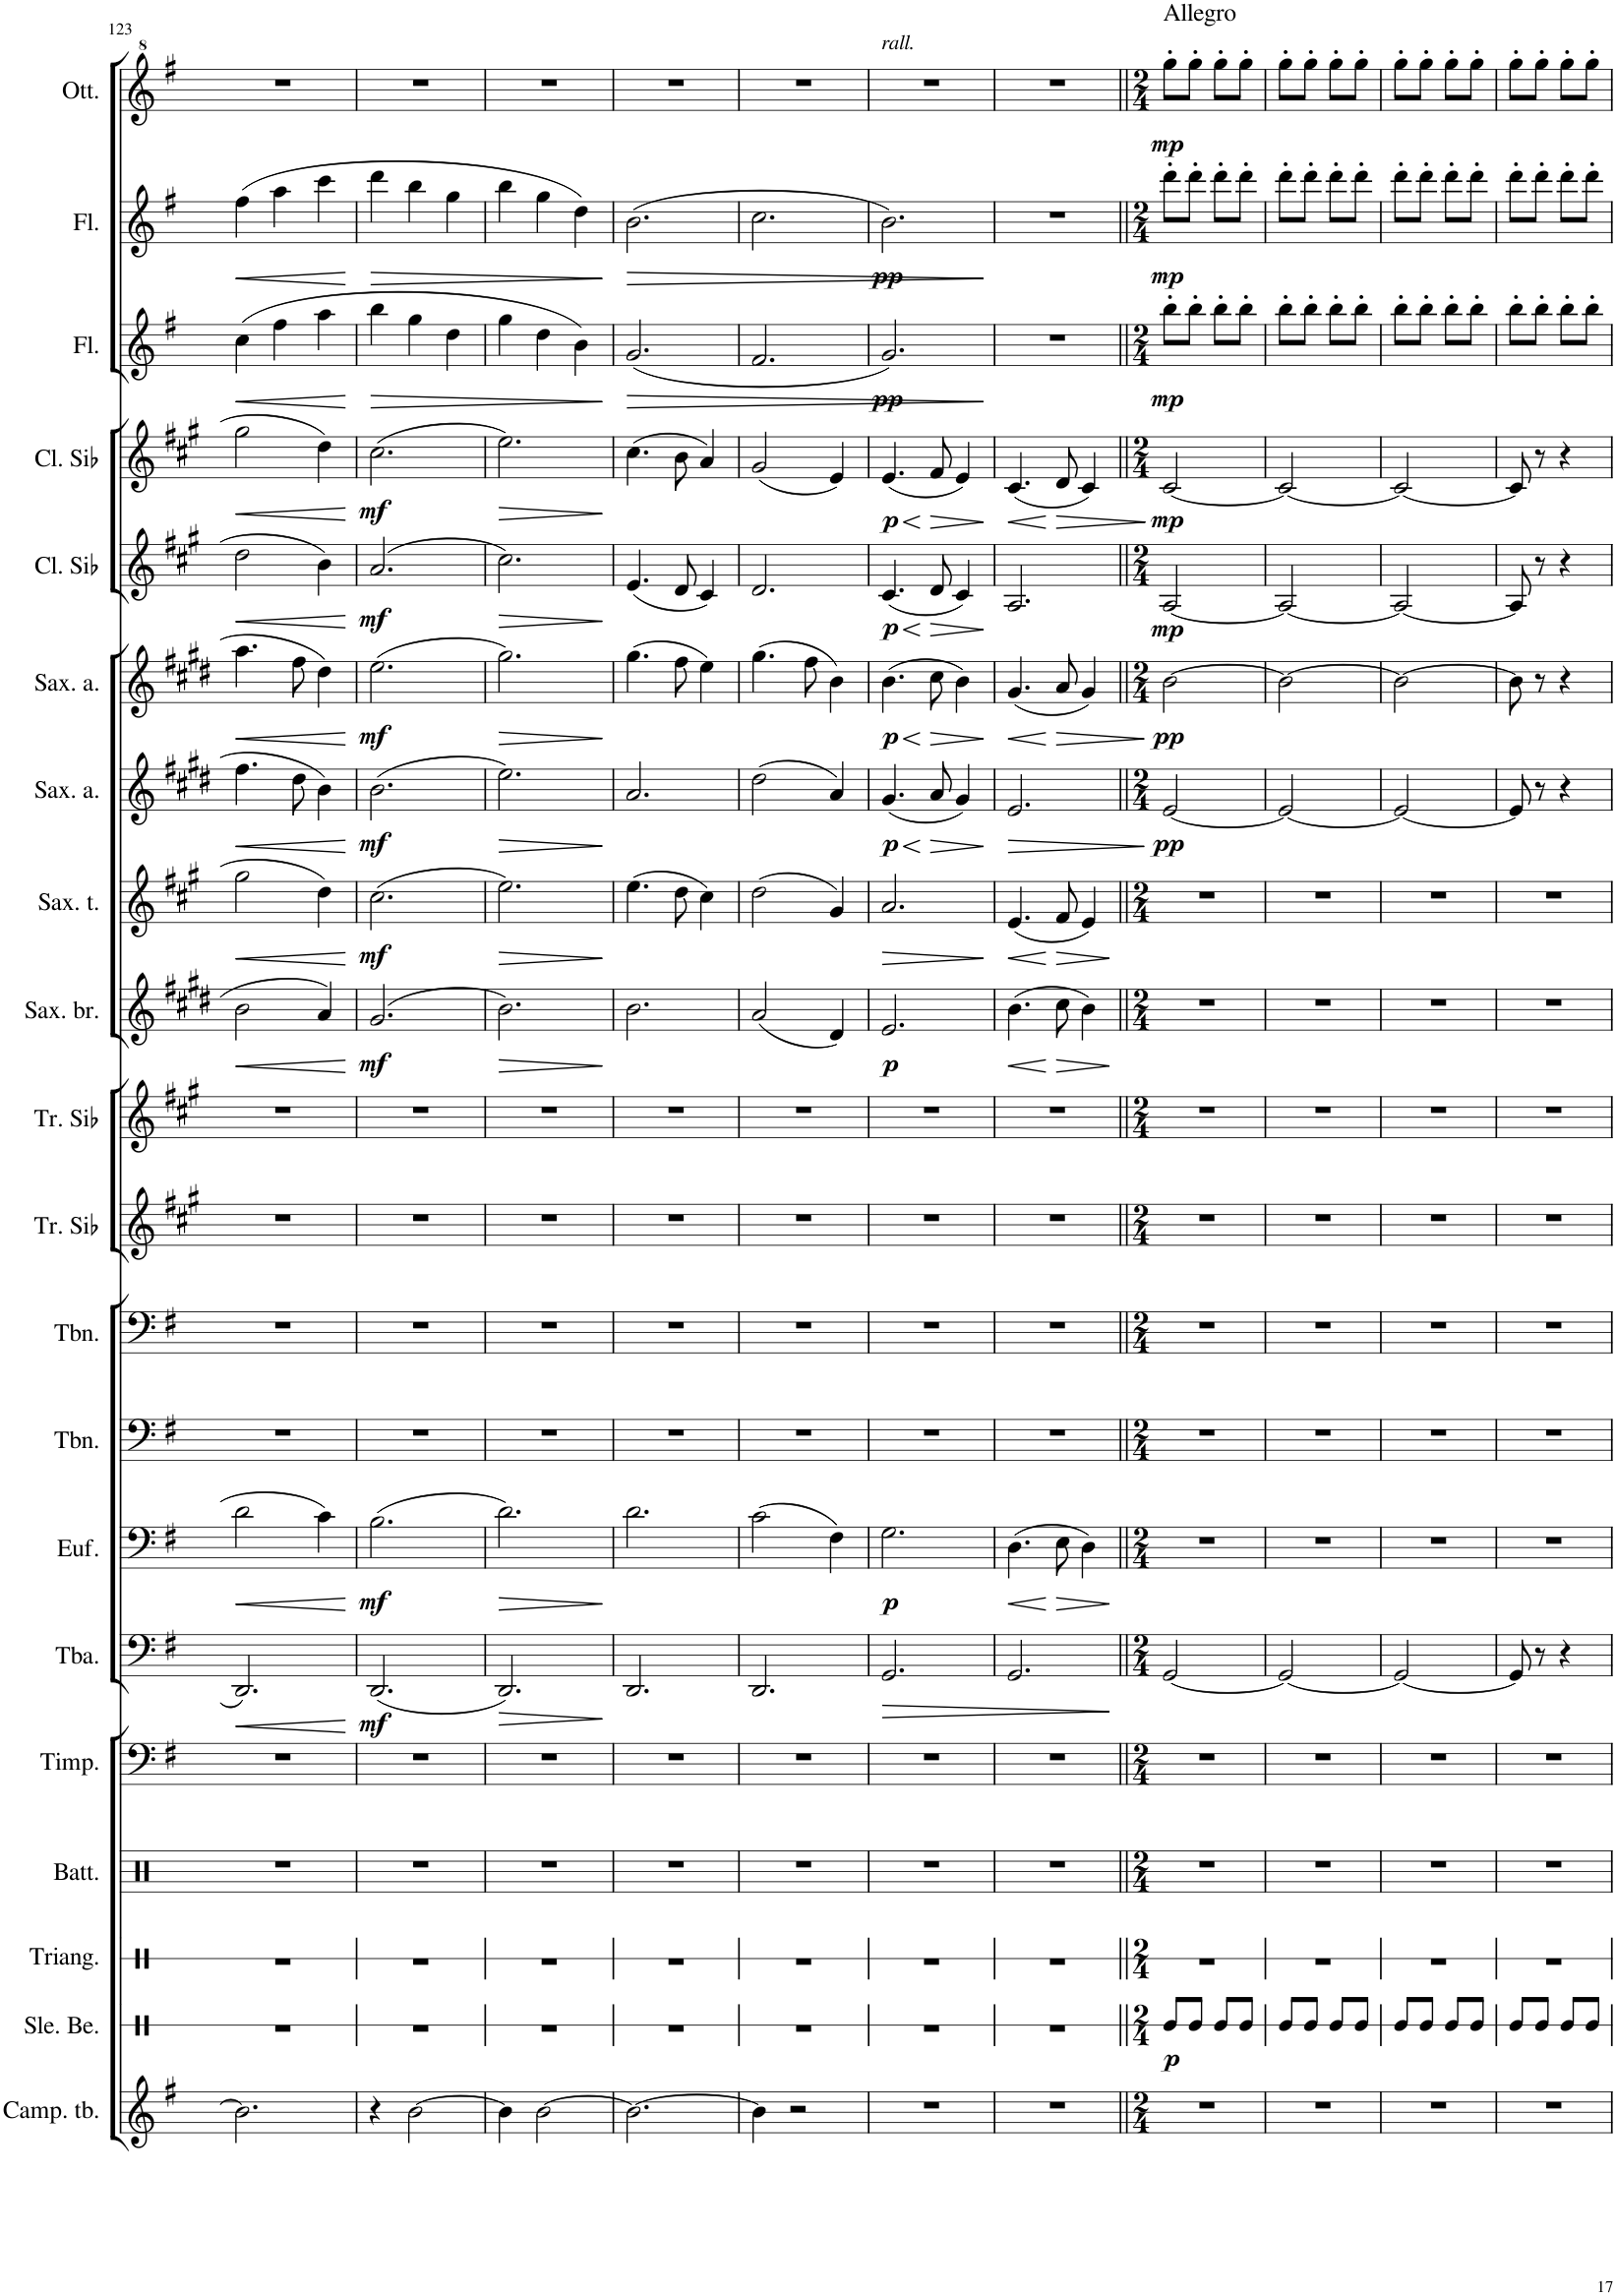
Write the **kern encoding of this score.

**kern	**kern	**dynam	**kern	**kern	**kern	**kern	**dynam	**kern	**dynam	**kern	**kern	**kern	**kern	**kern	**dynam	**kern	**dynam	**kern	**dynam	**kern	**dynam	**kern	**dynam	**kern	**dynam	**kern	**dynam	**kern	**dynam	**kern	**dynam	**kern	**dynam	**kern	**dynam	**kern	**dynam	**kern	**dynam
*part24	*part23	*part23	*part22	*part21	*part20	*part19	*part19	*part18	*part18	*part17	*part16	*part15	*part14	*part13	*part13	*part12	*part12	*part11	*part11	*part10	*part10	*part9	*part9	*part8	*part8	*part7	*part7	*part6	*part6	*part5	*part5	*part4	*part4	*part3	*part3	*part2	*part2	*part1	*part1
*staff24	*staff23	*staff23	*staff22	*staff21	*staff20	*staff19	*staff19	*staff18	*staff18	*staff17	*staff16	*staff15	*staff14	*staff13	*staff13	*staff12	*staff12	*staff11	*staff11	*staff10	*staff10	*staff9	*staff9	*staff8	*staff8	*staff7	*staff7	*staff6	*staff6	*staff5	*staff5	*staff4	*staff4	*staff3	*staff3	*staff2	*staff2	*staff1	*staff1
*I"Campane Tubolari	*I"Campanelle slitta	*	*I"Triangolo	*I"Batteria	*I"Timpani	*I"Tuba	*	*I"Bombardino	*	*I"Trombone	*I"Trombone	*I"Tromba in Sib	*I"Tromba in Sib	*I"Sassofono baritono	*	*I"Sassofono tenore	*	*I"Sassofono contralto	*	*I"Sassofono contralto	*	*I"Fagotto	*	*I"Fagotto	*	*I"Clarinetto in Sib	*	*I"Clarinetto in Sib	*	*I"Oboe	*	*I"Oboe	*	*I"Flauto	*	*I"Flauto	*	*I"Piccolo	*
*I'Camp. tb.	*	*	*I'Triang.	*I'Batt.	*I'Timp.	*I'Tba.	*	*	*	*I'Tbn.	*I'Tbn.	*I'Tr. Sib	*I'Tr. Sib	*	*	*	*	*	*	*	*	*I'Fag.	*	*I'Fag.	*	*I'Cl. Sib	*	*I'Cl. Sib	*	*I'Ob.	*	*I'Ob.	*	*I'Fl.	*	*I'Fl.	*	*	*
!!LO:PB:g=z
*clefG2	*clefX	*	*clefX	*clefX	*clefF4	*clefF4	*	*clefF4	*	*clefF4	*clefF4	*clefG2	*clefG2	*clefG2	*	*clefG2	*	*clefG2	*	*clefG2	*	*clefF4	*	*clefF4	*	*clefG2	*	*clefG2	*	*clefG2	*	*clefG2	*	*clefG2	*	*clefG2	*	*clefG^2	*
*	*	*	*	*	*	*	*	*	*	*	*	*Trd1c2	*Trd1c2	*Trd12c21	*	*Trd8c14	*	*Trd5c9	*	*Trd5c9	*	*	*	*	*	*Trd1c2	*	*Trd1c2	*	*	*	*	*	*	*	*	*	*Trd-7c-12	*
*k[f#]	*k[]	*	*k[]	*k[]	*k[f#]	*k[f#]	*	*k[f#]	*	*k[f#]	*k[f#]	*k[f#c#g#]	*k[f#c#g#]	*k[f#c#g#d#]	*	*k[f#c#g#]	*	*k[f#c#g#d#]	*	*k[f#c#g#d#]	*	*k[f#]	*	*k[f#]	*	*k[f#c#g#]	*	*k[f#c#g#]	*	*k[f#]	*	*k[f#]	*	*k[f#]	*	*k[f#]	*	*k[f#]	*
*M3/4	*M3/4	*	*M3/4	*M3/4	*M3/4	*M3/4	*	*M3/4	*	*M3/4	*M3/4	*M3/4	*M3/4	*M3/4	*	*M3/4	*	*M3/4	*	*M3/4	*	*M3/4	*	*M3/4	*	*M3/4	*	*M3/4	*	*M3/4	*	*M3/4	*	*M3/4	*	*M3/4	*	*M3/4	*
=123	=123	=123	=123	=123	=123	=123	=123	=123	=123	=123	=123	=123	=123	=123	=123	=123	=123	=123	=123	=123	=123	=123	=123	=123	=123	=123	=123	=123	=123	=123	=123	=123	=123	=123	=123	=123	=123	=123	=123
!	!	!	!	!	!	!	!LO:HP:b	!	!LO:HP:b	!	!	!	!	!	!LO:HP:b	!	!LO:HP:b	!	!LO:HP:b	!	!LO:HP:b	!	!LO:HP:b	!	!LO:HP:b	!	!LO:HP:b	!	!LO:HP:b	!	!LO:HP:b	!	!LO:HP:b	!	!LO:HP:b	!	!LO:HP:b	!	!
2.b\]	2.r	.	2.r	2.r	2.r	2.DD/	<	2d\	<	2.r	2.r	2.r	2.r	2b\	<	2gg#\	<	4.ff#\	<	4.aa\	<	2.D]	<	2d	<	2dd\	<	2gg#\	<	(4f#	<	(4a	<	(4cc\	<	(4ff#\	<	2.r	.
.	.	.	.	.	.	.	.	.	.	.	.	.	.	.	.	.	.	.	.	.	.	.	.	.	.	.	.	.	.	4a	.	4cc	.	4ff#\	.	4aa\	.	.	.
.	.	.	.	.	.	.	.	.	.	.	.	.	.	.	.	.	.	8dd#\	.	8ff#\	.	.	.	.	.	.	.	.	.	.	.	.	.	.	.	.	.	.	.
.	.	.	.	.	.	.	.	4c\	.	.	.	.	.	4a/	.	4dd\	.	4b\	.	4dd#\	.	.	.	4c	.	4b\	.	4dd\	.	4cc	.	4ff#	.	4aa\	.	4ccc\	.	.	.
.	.	.	.	.	.	.	[	.	[	.	.	.	.	.	[	.	[	.	[	.	[	.	[	.	[	.	[	.	[	.	[	.	[	.	[	.	[	.	.
=124	=124	=124	=124	=124	=124	=124	=124	=124	=124	=124	=124	=124	=124	=124	=124	=124	=124	=124	=124	=124	=124	=124	=124	=124	=124	=124	=124	=124	=124	=124	=124	=124	=124	=124	=124	=124	=124	=124	=124
!	!	!	!	!	!	!	!LO:DY:b	!	!LO:DY:b	!	!	!	!	!	!LO:DY:b	!	!LO:DY:b	!	!LO:DY:b	!	!LO:DY:b	!	!LO:DY:b	!	!LO:DY:b	!	!LO:DY:b	!	!LO:DY:b	!	!LO:HP:b	!	!LO:HP:b	!	!LO:HP:b	!	!LO:HP:b	!	!
4r	2.r	.	2.r	2.r	2.r	(2.DD/	mf	(2.B\	mf	2.r	2.r	2.r	2.r	(2.g#/	mf	(2.cc#\	mf	(2.b\	mf	(2.ee\	mf	[2.D	mf	(2.B	mf	(2.a/	mf	(2.cc#\	mf	4dd	>	4gg	>	4bb\	>	4ddd\	>	2.r	.
[2b\	.	.	.	.	.	.	.	.	.	.	.	.	.	.	.	.	.	.	.	.	.	.	.	.	.	.	.	.	.	4b	.	4gg	.	4gg\	.	4bb\	.	.	.
.	.	.	.	.	.	.	.	.	.	.	.	.	.	.	.	.	.	.	.	.	.	.	.	.	.	.	.	.	.	4g	.	4dd	.	4dd\	.	4gg\	.	.	.
=125	=125	=125	=125	=125	=125	=125	=125	=125	=125	=125	=125	=125	=125	=125	=125	=125	=125	=125	=125	=125	=125	=125	=125	=125	=125	=125	=125	=125	=125	=125	=125	=125	=125	=125	=125	=125	=125	=125	=125
!	!	!	!	!	!	!	!LO:HP:b	!	!LO:HP:b	!	!	!	!	!	!LO:HP:b	!	!LO:HP:b	!	!LO:HP:b	!	!LO:HP:b	!	!LO:HP:b	!	!LO:HP:b	!	!LO:HP:b	!	!LO:HP:b	!	!	!	!	!	!	!	!	!	!
4b\]	2.r	.	2.r	2.r	2.r	2.DD/)	>	2.d\)	>	2.r	2.r	2.r	2.r	2.b\)	>	2.ee\)	>	2.ee\)	>	2.gg#\)	>	2.D]	>	2.d)	>	2.cc#\)	>	2.ee\)	>	4b	.	4dd	.	4gg\	.	4bb\	.	2.r	.
[2b\	.	.	.	.	.	.	.	.	.	.	.	.	.	.	.	.	.	.	.	.	.	.	.	.	.	.	.	.	.	4g	.	4b	.	4dd\	.	4gg\	.	.	.
.	.	.	.	.	.	.	.	.	.	.	.	.	.	.	.	.	.	.	.	.	.	.	.	.	.	.	.	.	.	4d)	.	4g)	.	4b\)	.	4dd\)	.	.	.
.	.	.	.	.	.	.	]	.	]	.	.	.	.	.	]	.	]	.	]	.	]	.	]	.	]	.	]	.	]	.	]	.	]	.	]	.	]	.	.
=126	=126	=126	=126	=126	=126	=126	=126	=126	=126	=126	=126	=126	=126	=126	=126	=126	=126	=126	=126	=126	=126	=126	=126	=126	=126	=126	=126	=126	=126	=126	=126	=126	=126	=126	=126	=126	=126	=126	=126
!	!	!	!	!	!	!	!	!	!	!	!	!	!	!	!	!	!	!	!	!	!	!	!	!	!	!	!	!	!	!	!LO:HP:b	!	!LO:HP:b	!	!LO:HP:b	!	!LO:HP:b	!	!
2.b\_	2.r	.	2.r	2.r	2.r	2.DD/	.	2.d\	.	2.r	2.r	2.r	2.r	2.b\	.	(4.ee\	.	2.a/	.	(4.gg#\	.	2.D	.	2.d	.	(4.e/	.	(4.cc#\	.	(2.d	>	(2.b	>	(2.g/	>	(2.b\	>	2.r	.
.	.	.	.	.	.	.	.	.	.	.	.	.	.	.	.	8dd\	.	.	.	8ff#\	.	.	.	.	.	8d/	.	8b\	.	.	.	.	.	.	.	.	.	.	.
.	.	.	.	.	.	.	.	.	.	.	.	.	.	.	.	4cc#\)	.	.	.	4ee\)	.	.	.	.	.	4c#/)	.	4a/)	.	.	.	.	.	.	.	.	.	.	.
=127	=127	=127	=127	=127	=127	=127	=127	=127	=127	=127	=127	=127	=127	=127	=127	=127	=127	=127	=127	=127	=127	=127	=127	=127	=127	=127	=127	=127	=127	=127	=127	=127	=127	=127	=127	=127	=127	=127	=127
4b\]	2.r	.	2.r	2.r	2.r	2.DD/	.	(2c\	.	2.r	2.r	2.r	2.r	(2a/	.	(2dd\	.	(2dd#\	.	(4.gg#\	.	2.D	.	(2c	.	2.d/	.	(2g#/	.	2.d	.	2.f#	.	2.f#/	.	2.cc\	.	2.r	.
2r	.	.	.	.	.	.	.	.	.	.	.	.	.	.	.	.	.	.	.	.	.	.	.	.	.	.	.	.	.	.	.	.	.	.	.	.	.	.	.
.	.	.	.	.	.	.	.	.	.	.	.	.	.	.	.	.	.	.	.	8ff#\	.	.	.	.	.	.	.	.	.	.	.	.	.	.	.	.	.	.	.
.	.	.	.	.	.	.	.	4F#\)	.	.	.	.	.	4d#/)	.	4g#/)	.	4a/)	.	4b\)	.	.	.	4F#)	.	.	.	4e/)	.	.	.	.	.	.	.	.	.	.	.
=128	=128	=128	=128	=128	=128	=128	=128	=128	=128	=128	=128	=128	=128	=128	=128	=128	=128	=128	=128	=128	=128	=128	=128	=128	=128	=128	=128	=128	=128	=128	=128	=128	=128	=128	=128	=128	=128	=128	=128
!	!	!	!	!	!	!	!	!	!	!	!	!	!	!	!	!	!	!	!	!	!	!	!	!	!	!	!	!	!	!	!	!	!	!	!	!	!	!LO:TX:a:i:t=rall.	!
!	!	!	!	!	!	!	!LO:HP:b	!	!LO:DY:b	!	!	!	!	!	!LO:DY:b	!	!LO:HP:b	!	!LO:HP:b	!	!LO:HP:b	!	!	!	!	!	!LO:HP:b	!	!LO:HP:b	!	!	!	!	!	!	!	!	!	!
!	!	!	!	!	!	!	!	!	!	!	!	!	!	!	!	!	!	!	!LO:DY:n=1:b	!	!LO:DY:n=1:b	!	!LO:DY:b	!	!LO:DY:b	!	!LO:DY:n=1:b	!	!LO:DY:n=1:b	!	!LO:DY:b	!	!LO:DY:b	!	!LO:DY:b	!	!LO:DY:b	!	!
2.r	2.r	.	2.r	2.r	2.r	2.GG/	>	2.G\	p	2.r	2.r	2.r	2.r	2.e/	p	2.a/	>	(4.g#/	< p	(4.b\	< p	2.GG	p	2.G	p	(4.c#/	< p	(4.e/	< p	2.d)	pp	2.g)	pp	2.g/)	pp	2.b\)	pp	2.r	.
!	!	!	!	!	!	!	!	!	!	!	!	!	!	!	!	!	!	!	!LO:HP:n=1:b	!	!LO:HP:n=1:b	!	!	!	!	!	!LO:HP:n=1:b	!	!LO:HP:n=1:b	!	!	!	!	!	!	!	!	!	!
.	.	.	.	.	.	.	.	.	.	.	.	.	.	.	.	.	.	8a/	[ >	8cc#\	[ >	.	.	.	.	8d/	[ >	8f#/	[ >	.	.	.	.	.	.	.	.	.	.
.	.	.	.	.	.	.	.	.	.	.	.	.	.	.	.	.	.	4g#/)	.	4b\)	.	.	.	.	.	4c#/)	.	4e/)	.	.	.	.	.	.	.	.	.	.	.
.	.	.	.	.	.	.	.	.	.	.	.	.	.	.	.	.	]	.	]	.	]	.	.	.	.	.	]	.	]	.	]	.	]	.	]	.	]	.	.
=129	=129	=129	=129	=129	=129	=129	=129	=129	=129	=129	=129	=129	=129	=129	=129	=129	=129	=129	=129	=129	=129	=129	=129	=129	=129	=129	=129	=129	=129	=129	=129	=129	=129	=129	=129	=129	=129	=129	=129
!	!	!	!	!	!	!	!	!	!LO:HP:b	!	!	!	!	!	!LO:HP:b	!	!LO:HP:b	!	!LO:HP:b	!	!LO:HP:b	!	!	!	!LO:HP:b	!	!	!	!LO:HP:b	!	!	!	!	!	!	!	!	!	!
2.r	2.r	.	2.r	2.r	2.r	2.GG/	.	(4.D\	<	2.r	2.r	2.r	2.r	(4.b\	<	(4.e/	<	2.e/	>	(4.g#/	<	2.GG	.	(4.D	<	2.A/	.	(4.c#/	<	2.r	.	2.r	.	2.r	.	2.r	.	2.r	.
!	!	!	!	!	!	!	!	!	!LO:HP:n=1:b	!	!	!	!	!	!LO:HP:n=1:b	!	!LO:HP:n=1:b	!	!	!	!LO:HP:n=1:b	!	!	!	!LO:HP:n=1:b	!	!	!	!LO:HP:n=1:b	!	!	!	!	!	!	!	!	!	!
.	.	.	.	.	.	.	.	8E\	[ >	.	.	.	.	8cc#\	[ >	8f#/	[ >	.	.	8a/	[ >	.	.	8E	[ >	.	.	8d/	[ >	.	.	.	.	.	.	.	.	.	.
.	.	.	.	.	.	.	.	4D\)	.	.	.	.	.	4b\)	.	4e/)	.	.	.	4g#/)	.	.	.	4D)	.	.	.	4c#/)	.	.	.	.	.	.	.	.	.	.	.
.	.	.	.	.	.	.	]	.	]	.	.	.	.	.	]	.	]	.	]	.	]	.	.	.	]	.	.	.	]	.	.	.	.	.	.	.	.	.	.
=130||	=130||	=130||	=130||	=130||	=130||	=130||	=130||	=130||	=130||	=130||	=130||	=130||	=130||	=130||	=130||	=130||	=130||	=130||	=130||	=130||	=130||	=130||	=130||	=130||	=130||	=130||	=130||	=130||	=130||	=130||	=130||	=130||	=130||	=130||	=130||	=130||	=130||	=130||	=130||
*M2/4	*M2/4	*	*M2/4	*M2/4	*M2/4	*M2/4	*	*M2/4	*	*M2/4	*M2/4	*M2/4	*M2/4	*M2/4	*	*M2/4	*	*M2/4	*	*M2/4	*	*M2/4	*	*M2/4	*	*M2/4	*	*M2/4	*	*M2/4	*	*M2/4	*	*M2/4	*	*M2/4	*	*M2/4	*
!	!	!	!	!	!	!	!	!	!	!	!	!	!	!	!	!	!	!	!	!	!	!	!	!	!	!	!	!	!	!	!	!	!	!	!	!	!	!LO:TX:a:t=Allegro	!
!	!	!LO:DY:b	!	!	!	!	!	!	!	!	!	!	!	!	!	!	!	!	!LO:DY:b	!	!LO:DY:b	!	!LO:DY:b	!	!LO:DY:b	!	!LO:DY:b	!	!LO:DY:b	!	!	!	!	!	!LO:DY:b	!	!LO:DY:b	!	!LO:DY:b
2r	8Re/L	p	2r	2r	2r	[2GG/	.	2r	.	2r	2r	2r	2r	2r	.	2r	.	[2e/	pp	[2b\	pp	[2GG	pp	[2D	pp	[2A/	mp	[2c#/	mp	2r	.	2r	.	8bb'\L	mp	8ddd'\L	mp	8ggg'\L	mp
.	8Re/J	.	.	.	.	.	.	.	.	.	.	.	.	.	.	.	.	.	.	.	.	.	.	.	.	.	.	.	.	.	.	.	.	8bb'\J	.	8ddd'\J	.	8ggg'\J	.
.	8Re/L	.	.	.	.	.	.	.	.	.	.	.	.	.	.	.	.	.	.	.	.	.	.	.	.	.	.	.	.	.	.	.	.	8bb'\L	.	8ddd'\L	.	8ggg'\L	.
.	8Re/J	.	.	.	.	.	.	.	.	.	.	.	.	.	.	.	.	.	.	.	.	.	.	.	.	.	.	.	.	.	.	.	.	8bb'\J	.	8ddd'\J	.	8ggg'\J	.
=131	=131	=131	=131	=131	=131	=131	=131	=131	=131	=131	=131	=131	=131	=131	=131	=131	=131	=131	=131	=131	=131	=131	=131	=131	=131	=131	=131	=131	=131	=131	=131	=131	=131	=131	=131	=131	=131	=131	=131
2r	8Re/L	.	2r	2r	2r	2GG/_	.	2r	.	2r	2r	2r	2r	2r	.	2r	.	2e/_	.	2b\_	.	2GG_	.	2D_	.	2A/_	.	2c#/_	.	2r	.	2r	.	8bb'\L	.	8ddd'\L	.	8ggg'\L	.
.	8Re/J	.	.	.	.	.	.	.	.	.	.	.	.	.	.	.	.	.	.	.	.	.	.	.	.	.	.	.	.	.	.	.	.	8bb'\J	.	8ddd'\J	.	8ggg'\J	.
.	8Re/L	.	.	.	.	.	.	.	.	.	.	.	.	.	.	.	.	.	.	.	.	.	.	.	.	.	.	.	.	.	.	.	.	8bb'\L	.	8ddd'\L	.	8ggg'\L	.
.	8Re/J	.	.	.	.	.	.	.	.	.	.	.	.	.	.	.	.	.	.	.	.	.	.	.	.	.	.	.	.	.	.	.	.	8bb'\J	.	8ddd'\J	.	8ggg'\J	.
=132	=132	=132	=132	=132	=132	=132	=132	=132	=132	=132	=132	=132	=132	=132	=132	=132	=132	=132	=132	=132	=132	=132	=132	=132	=132	=132	=132	=132	=132	=132	=132	=132	=132	=132	=132	=132	=132	=132	=132
2r	8Re/L	.	2r	2r	2r	2GG/_	.	2r	.	2r	2r	2r	2r	2r	.	2r	.	2e/_	.	2b\_	.	2GG_	.	2D_	.	2A/_	.	2c#/_	.	2r	.	2r	.	8bb'\L	.	8ddd'\L	.	8ggg'\L	.
.	8Re/J	.	.	.	.	.	.	.	.	.	.	.	.	.	.	.	.	.	.	.	.	.	.	.	.	.	.	.	.	.	.	.	.	8bb'\J	.	8ddd'\J	.	8ggg'\J	.
.	8Re/L	.	.	.	.	.	.	.	.	.	.	.	.	.	.	.	.	.	.	.	.	.	.	.	.	.	.	.	.	.	.	.	.	8bb'\L	.	8ddd'\L	.	8ggg'\L	.
.	8Re/J	.	.	.	.	.	.	.	.	.	.	.	.	.	.	.	.	.	.	.	.	.	.	.	.	.	.	.	.	.	.	.	.	8bb'\J	.	8ddd'\J	.	8ggg'\J	.
=133	=133	=133	=133	=133	=133	=133	=133	=133	=133	=133	=133	=133	=133	=133	=133	=133	=133	=133	=133	=133	=133	=133	=133	=133	=133	=133	=133	=133	=133	=133	=133	=133	=133	=133	=133	=133	=133	=133	=133
2r	8Re/L	.	2r	2r	2r	8GG/]	.	2r	.	2r	2r	2r	2r	2r	.	2r	.	8e/]	.	8b\]	.	8GG]	.	8D]	.	8A/]	.	8c#/]	.	2r	.	2r	.	8bb'\L	.	8ddd'\L	.	8ggg'\L	.
.	8Re/J	.	.	.	.	8r	.	.	.	.	.	.	.	.	.	.	.	8r	.	8r	.	8r	.	8r	.	8r	.	8r	.	.	.	.	.	8bb'\J	.	8ddd'\J	.	8ggg'\J	.
.	8Re/L	.	.	.	.	4r	.	.	.	.	.	.	.	.	.	.	.	4r	.	4r	.	4r	.	4r	.	4r	.	4r	.	.	.	.	.	8bb'\L	.	8ddd'\L	.	8ggg'\L	.
.	8Re/J	.	.	.	.	.	.	.	.	.	.	.	.	.	.	.	.	.	.	.	.	.	.	.	.	.	.	.	.	.	.	.	.	8bb'\J	.	8ddd'\J	.	8ggg'\J	.
=	=	=	=	=	=	=	=	=	=	=	=	=	=	=	=	=	=	=	=	=	=	=	=	=	=	=	=	=	=	=	=	=	=	=	=	=	=	=	=
*-	*-	*-	*-	*-	*-	*-	*-	*-	*-	*-	*-	*-	*-	*-	*-	*-	*-	*-	*-	*-	*-	*-	*-	*-	*-	*-	*-	*-	*-	*-	*-	*-	*-	*-	*-	*-	*-	*-	*-
